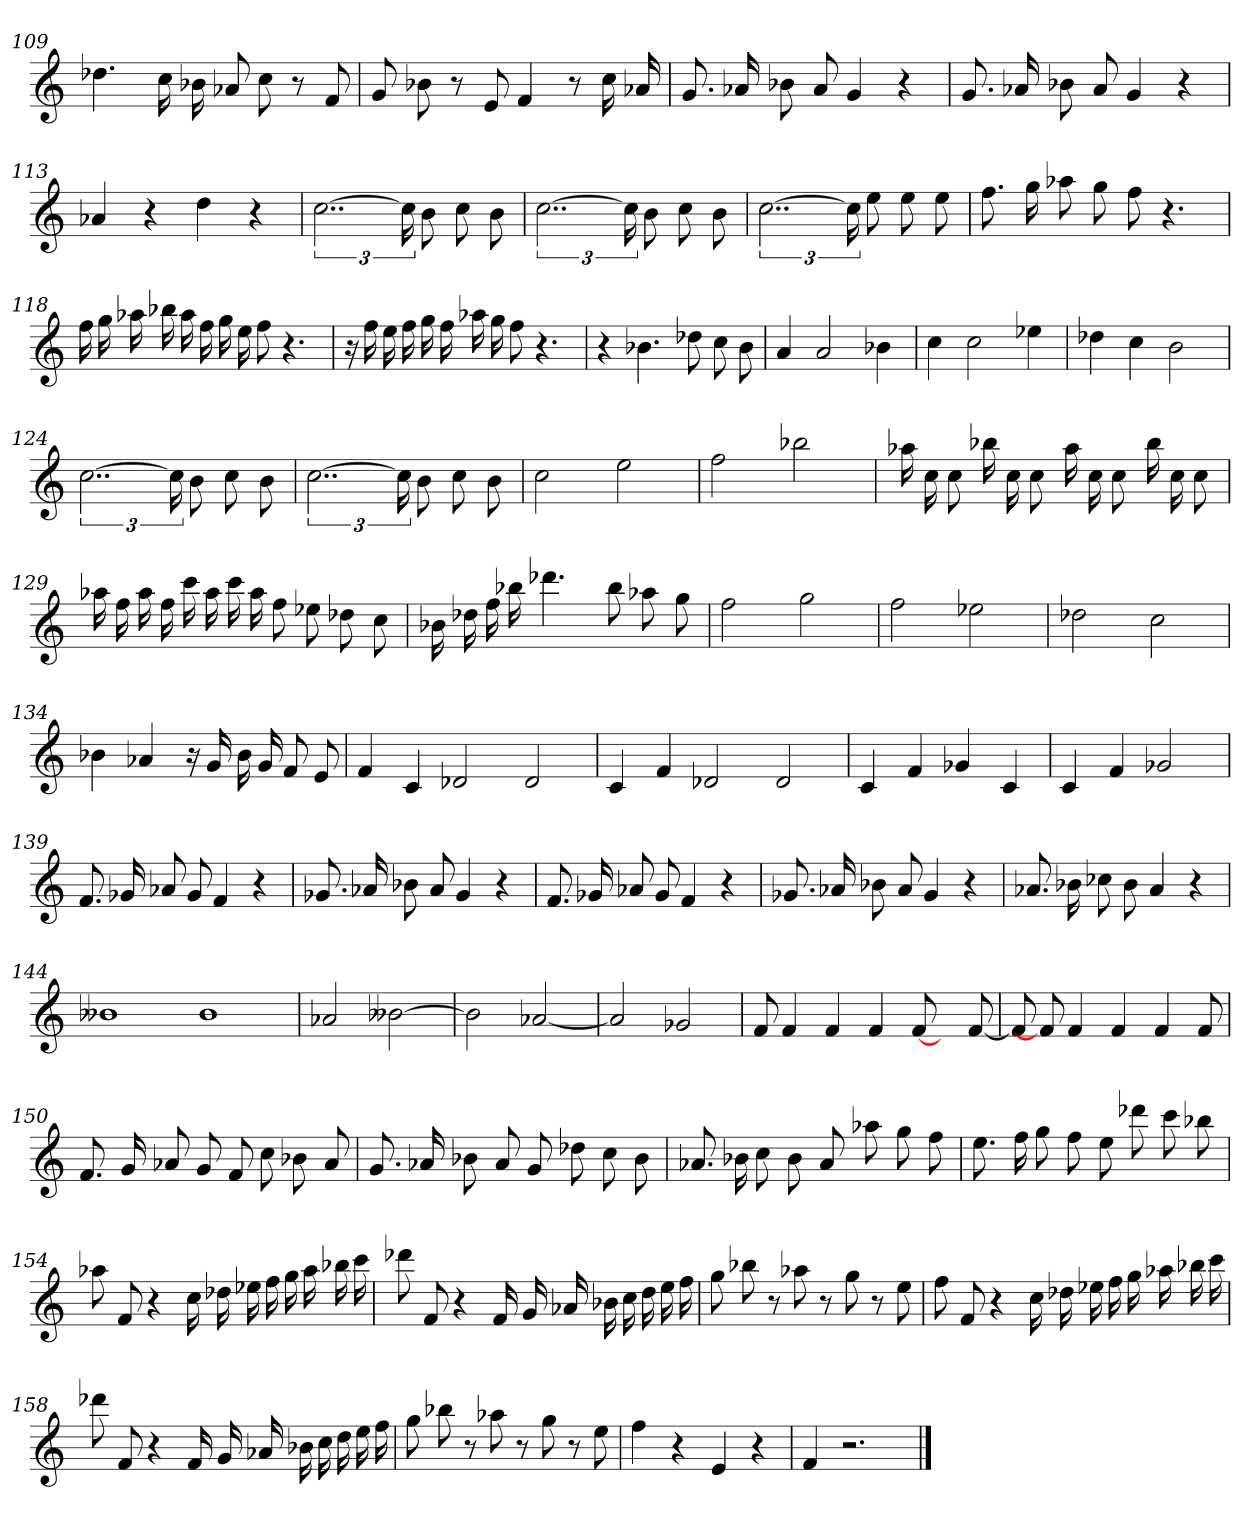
**kern
*part1
*staff1
=109
4.dd-X
16cc
16b-X
8a-X
8cc
8r
8f
=110
8g
8b-X
8r
8e
4f
8r
16cc
16a-X
=111
8.g
16a-X
8b-X
8a-
4g
4r
=112
8.g
16a-X
8b-X
8a-
4g
4r
=113
4a-X
4r
4dd
4r
=114
[3..cc
24cc]
8b
8cc
8b
=115
[3..cc
24cc]
8b
8cc
8b
=116
[3..cc
24cc]
8ee
8ee
8ee
=117
8.ff
16gg
8aa-X
8gg
8ff
4.r
=118
16ff
16gg
16aa-X
16bb-X
16aa-
16ff
16gg
16ee
8ff
4.r
=119
16r
16ff
16ee
16ff
16gg
16ff
16aa-X
16gg
8ff
4.r
=120
4r
4.b-X
8dd-X
8cc
8b-
=121
4a
2a
4b-X
=122
4cc
2cc
4ee-X
=123
4dd-X
4cc
2b
=124
[3..cc
24cc]
8b
8cc
8b
=125
[3..cc
24cc]
8b
8cc
8b
=126
2cc
2ee
=127
2ff
2bb-X
=128
16aa-X
16cc
8cc
16bb-X
16cc
8cc
16aa-
16cc
8cc
16bb-
16cc
8cc
=129
16aa-X
16ff
16aa-
16ff
16ccc
16aa-
16ccc
16aa-
8ff
8ee-X
8dd-X
8cc
=130
16b-X
16dd-X
16ff
16bb-X
4.ddd-X
8bb-
8aa-X
8gg
=131
2ff
2gg
=132
2ff
2ee-X
=133
2dd-X
2cc
=134
4b-X
4a-X
16r
16g
16b-
16g
8f
8e
=135
4f
4c
2d-X
2d-
=136
4c
4f
2d-X
2d-
=137
4c
4f
4g-X
4c
=138
4c
4f
2g-X
=139
8.f
16g-X
8a-X
8g-
4f
4r
=140
8.g-X
16a-X
8b-X
8a-
4g-
4r
=141
8.f
16g-X
8a-X
8g-
4f
4r
=142
8.g-X
16a-X
8b-X
8a-
4g-
4r
=143
8.a-X
16b-X
8cc-X
8b-
4a-
4r
=144
1b--X
1b--
=145
2a-X
[2b--X
=146
2b--]
[2a-X
=147
2a-]
2g-X
=148
8f
4f
4f
4f
[8f
8ryy
[8f
=149
8f]
8f]
4f
4f
4f
8f
=150
8.f
16g
8a-X
8g
8f
8cc
8b-X
8a-
=151
8.g
16a-X
8b-X
8a-
8g
8dd-X
8cc
8b-
=152
8.a-X
16b-X
8cc
8b-
8a-
8aa-X
8gg
8ff
=153
8.ee
16ff
8gg
8ff
8ee
8ddd-X
8ccc
8bb-X
=154
8aa-X
8f
4r
16cc
16dd-X
16ee-X
16ff
16gg
16aa-
16bb-X
16ccc
=155
8ddd-X
8f
4r
16f
16g
16a-X
16b-X
16cc
16dd
16ee
16ff
=156
8gg
8bb-X
8r
8aa-X
8r
8gg
8r
8ee
=157
8ff
8f
4r
16cc
16dd-X
16ee-X
16ff
16gg
16aa-X
16bb-X
16ccc
=158
8ddd-X
8f
4r
16f
16g
16a-X
16b-X
16cc
16dd
16ee
16ff
=159
8gg
8bb-X
8r
8aa-X
8r
8gg
8r
8ee
=160
4ff
4r
4e
4r
=161
4f
2.r
==
*-
